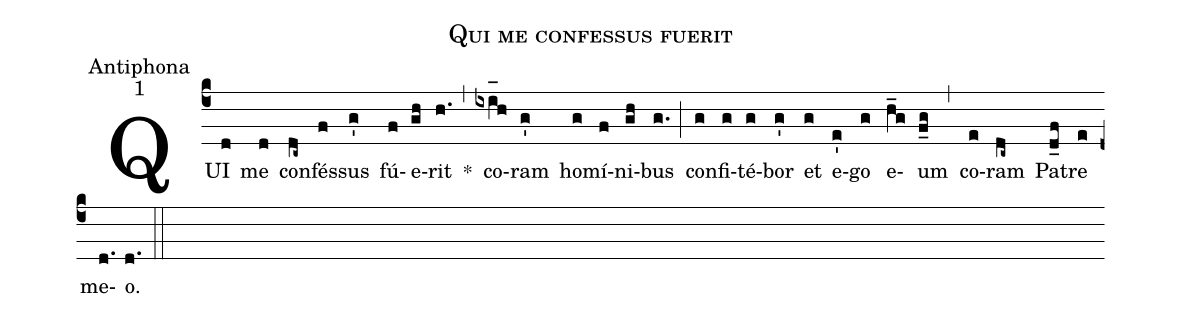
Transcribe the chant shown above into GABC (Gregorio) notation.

name:Qui me confessus fuerit;
office-part:Antiphona;
mode:1;
%%
(c4) QUI(d) me(d) con(dc~)fés(f)sus(g') fú(f)e(gh)rit(h.) *(,) co(ixi_[oh:h]h)ram(g') ho(g)mí(f)ni(gh)bus(g.) (;) con(g)fi(g)té(g)bor(g') et(g) e(e')go(g) e(h_g)um(f_g) (,) co(e)ram(dc~) Pa(d_f)tre(e) me(d.)o.(d.) (::)

%<eu>E(h) u(h) o(g) u(f) a(gh) e.</eu>(gf..) (::)
